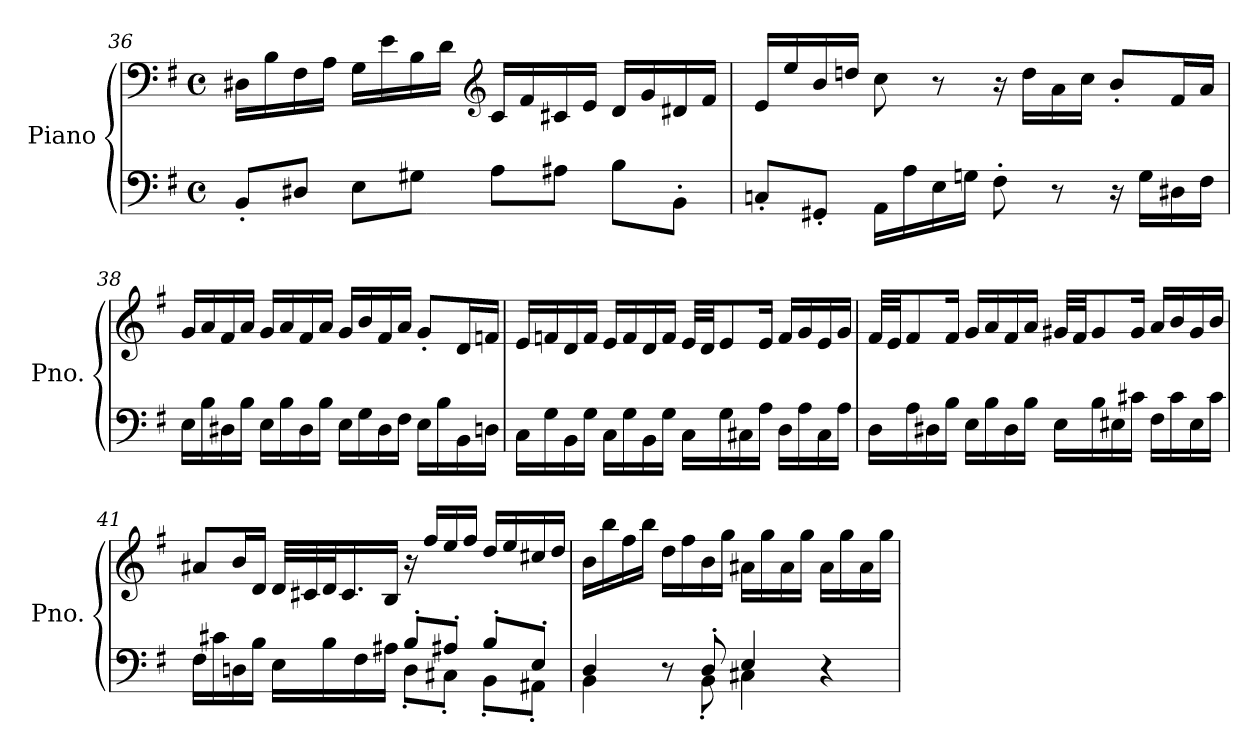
**kern	**kern
*part1	*part1
*staff2	*staff1
*I"Piano	*
*I'Pno.	*
!!LO:PB:g=z
*clefF4	*clefF4
*k[f#]	*k[f#]
*M4/4	*M4/4
*met(c)	*met(c)
=36	=36
8BB<'/L	16D#X\LL
.	16B\
8D#X</J	16F#\
.	16A\JJ
8E<\L	16G\LL
.	16e\
8G#X<\J	16B\
.	16d\JJ
*	*clefG2
8A<\L	16c/LL
.	16f#/
8A#X<\J	16c#X/
.	16e/JJ
8B<\L	16d/LL
.	16g/
8BB'\J	16d#X/
.	16f#/JJ
=37	=37
8Cn<'/L	16e/LL
.	16ee/
8GG#X<'/J	16b/
.	16ddn/JJ
16AA<\LL	8cc\
16A<\	.
16E<\	8r
16Gn<\JJ	.
8F#<'\	16r
.	16dd\LL
8r	16a\
.	16cc\JJ
16r	8b'/L
16G<\LL	.
16D#X<\	16f#/L
16F#<\JJ	16a/JJ
=38	=38
16E<\LL	16g/LL
16B<\	16a/
16D#X<\	16f#/
16B<\JJ	16a/JJ
16E\LL	16g/LL
16B\	16a/
16D#\	16f#/
16B\JJ	16a/JJ
16E<\LL	16g/LL
16G<\	16b/
16D#<\	16f#/
16F#<\JJ	16a/JJ
16E<\LL	8g'/L
16B<\	.
16BB<\	16d/L
16Dn<\JJ	16fn/JJ
!!LO:LB:g=z
=39	=39
16C<\LL	16e/LL
16G<\	16fn/
16BB<\	16d/
16G<\JJ	16f/JJ
16C<\LL	16e/LL
16G<\	16f/
16BB<\	16d/
16G<\JJ	16f/JJ
16C<\LL	32e!/LLL
.	32d!/JJ
16G<\	8e/
16C#X<\	.
16A<\JJ	16e/Jk
16D<\LL	16f/LL
16A<\	16g/
16C#<\	16e/
16A<\JJ	16g/JJ
=40	=40
16D<\LL	32f#!/LLL
.	32e!/JJ
16A<\	8f#/
16D#X<\	.
16B<\JJ	16f#/Jk
16E<\LL	16g/LL
16B<\	16a/
16D#<\	16f#/
16B<\JJ	16a/JJ
16E<\LL	32g#X!/LLL
.	32f#!/JJ
16B<\	8g#/
16E#X<\	.
16c#X<\JJ	16g#/Jk
16F#<\LL	16a/LL
16c#<\	16b/
16E#<\	16g#/
16c#<\JJ	16b/JJ
=41	=41
*^	*
2ryy	16F#<\LL	8a#X/L
.	16c#X<\	.
.	16Dn<\	16b/L
.	16B<\JJ	16d/JJ
.	16E<\LL	32d!/LLL
.	.	32c#X!/
.	16B<\	32d!/J
.	.	16.c#/
.	16F#<\	.
.	16A#X<\JJ	16B/JJ
8B'/L	8D<'\L	16r
.	.	16ff#/LL
8A#X'/J	8C#X<'\J	16ee/
.	.	16ff#/JJ
8B'/L	8BB<'\L	16dd/LL
.	.	16ee/
8E'/J	8AA#X'\J	16cc#X/
.	.	16dd/JJ
!!LO:LB:g=z
=42	=42	=42
4D/	4BB\	16b\LL
.	.	16bb\
.	.	16ff#\
.	.	16bb\JJ
8r	8ryy	16dd\LL
.	.	16ff#\
8D'/	8BB'\	16b\
.	.	16gg\JJ
4E/	4C#X\	16a#X\LL
.	.	16gg\
.	.	16a#\
.	.	16gg\JJ
4r	4ryy	16a#\LL
.	.	16gg\
.	.	16a#\
.	.	16gg\JJ
*v	*v	*
=	=
*-	*-
